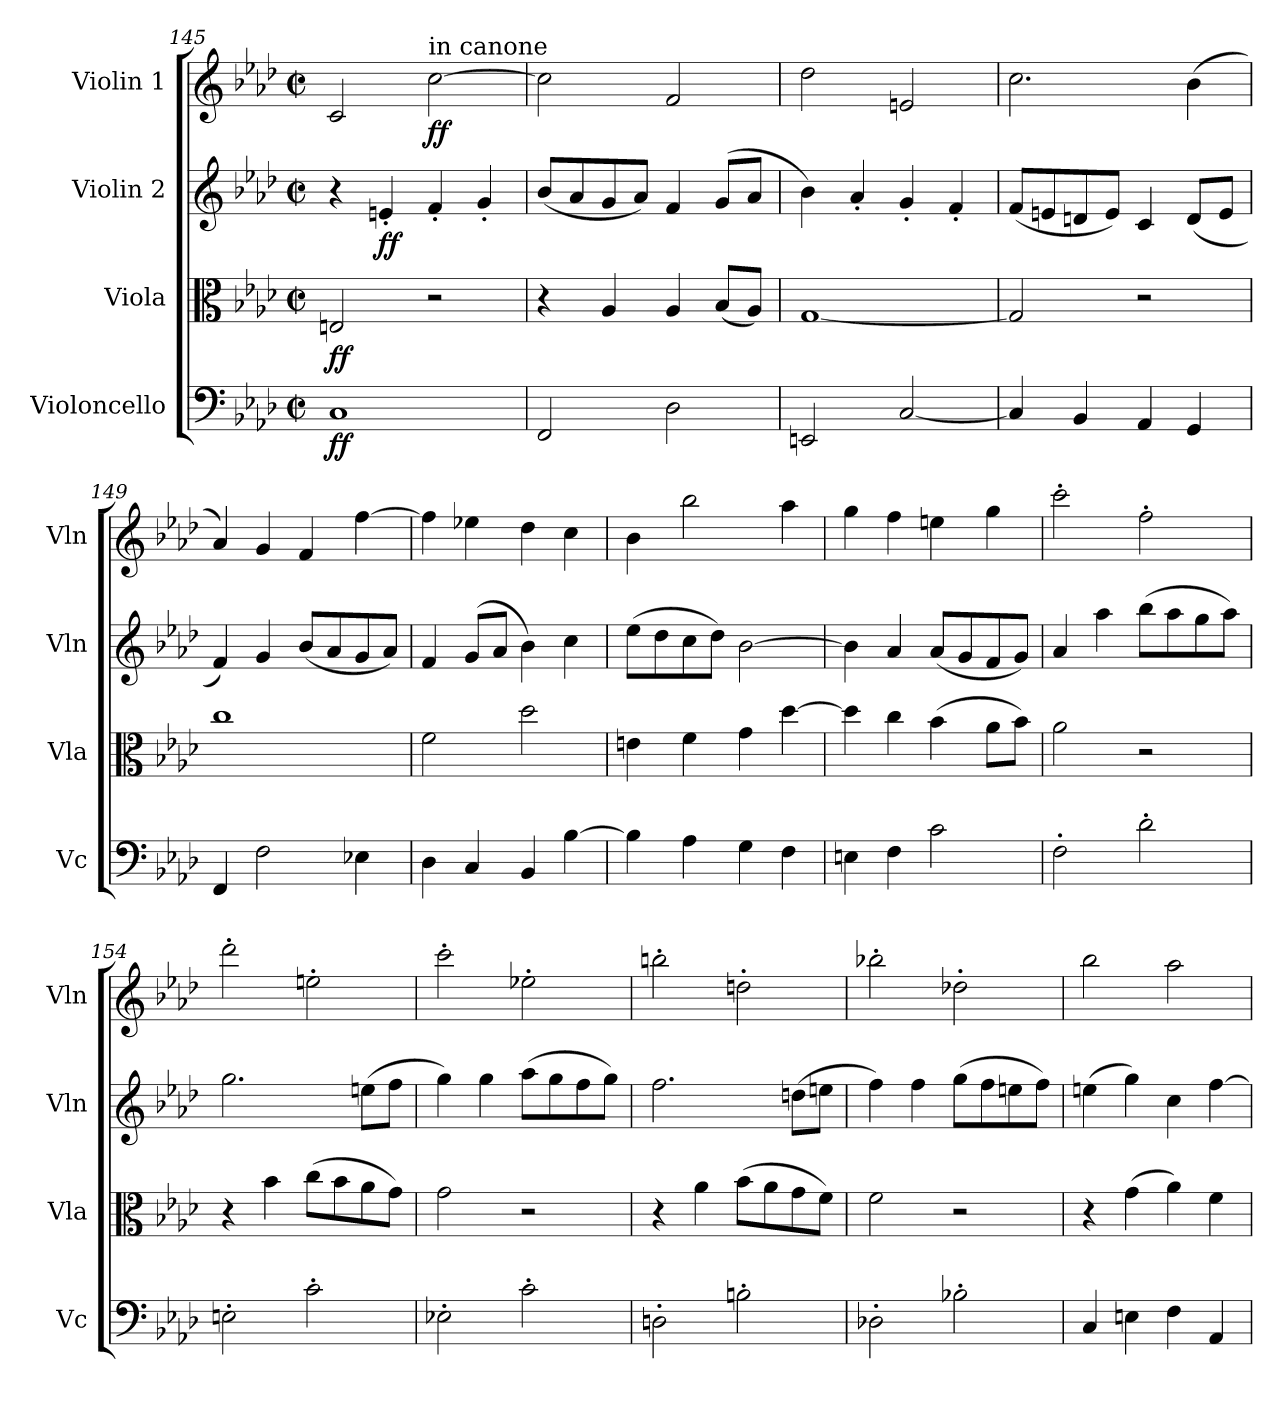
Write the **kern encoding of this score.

**kern	**dynam	**kern	**dynam	**kern	**dynam	**kern	**dynam
*part4	*part4	*part3	*part3	*part2	*part2	*part1	*part1
*staff4	*staff4	*staff3	*staff3	*staff2	*staff2	*staff1	*staff1
*I"Violoncello	*	*I"Viola	*	*I"Violin 2	*	*I"Violin 1	*
*I'Vc	*	*I'Vla	*	*I'Vln	*	*I'Vln	*
*clefF4	*	*clefC3	*	*clefG2	*	*clefG2	*
*k[b-e-a-d-]	*	*k[b-e-a-d-]	*	*k[b-e-a-d-]	*	*k[b-e-a-d-]	*
*M2/2	*	*M2/2	*	*M2/2	*	*M2/2	*
*met(c|)	*	*met(c|)	*	*met(c|)	*	*met(c|)	*
=145	=145	=145	=145	=145	=145	=145	=145
!	!LO:DY:b	!	!LO:DY:b	!	!	!	!
1C	ff	2En/	ff	4r	.	2c/	.
!	!	!	!	!	!LO:DY:b	!	!
.	.	.	.	4en'/	ff	.	.
!	!	!	!	!	!	!LO:TX:a:t=in canone	!
!	!	!	!	!	!	!	!LO:DY:b
.	.	2r	.	4f'/	.	[2cc\	ff
.	.	.	.	4g'/	.	.	.
=146	=146	=146	=146	=146	=146	=146	=146
2FF/	.	4r	.	(8b-/L	.	2cc\]	.
.	.	.	.	8a-/	.	.	.
.	.	4A-/	.	8g/	.	.	.
.	.	.	.	8a-/J)	.	.	.
2D-\	.	4A-/	.	4f/	.	2f/	.
.	.	(8B-/L	.	(8g/L	.	.	.
.	.	8A-/J)	.	8a-/J	.	.	.
=147	=147	=147	=147	=147	=147	=147	=147
2EEn/	.	[1G	.	4b-\)	.	2dd-\	.
.	.	.	.	4a-'/	.	.	.
[2C/	.	.	.	4g'/	.	2en/	.
.	.	.	.	4f'/	.	.	.
=148	=148	=148	=148	=148	=148	=148	=148
4C/]	.	2G/]	.	(8f/L	.	2.cc\	.
.	.	.	.	8en/	.	.	.
4BB-/	.	.	.	8dn/	.	.	.
.	.	.	.	8e/J)	.	.	.
4AA-/	.	2r	.	4c/	.	.	.
4GG/	.	.	.	(8d/L	.	(4b-\	.
.	.	.	.	8e/J	.	.	.
=149	=149	=149	=149	=149	=149	=149	=149
4FF/	.	1cc	.	4f/)	.	4a-/)	.
2F\	.	.	.	4g/	.	4g/	.
.	.	.	.	(8b-/L	.	4f/	.
.	.	.	.	8a-/	.	.	.
4E-X\	.	.	.	8g/	.	[4ff\	.
.	.	.	.	8a-/J)	.	.	.
!!LO:LB:g=z
=150	=150	=150	=150	=150	=150	=150	=150
4D-\	.	2f\	.	4f/	.	4ff\]	.
4C/	.	.	.	(8g/L	.	4ee-X\	.
.	.	.	.	8a-/J	.	.	.
4BB-/	.	2dd-\	.	4b-\)	.	4dd-\	.
[4B-\	.	.	.	4cc\	.	4cc\	.
=151	=151	=151	=151	=151	=151	=151	=151
4B-\]	.	4en\	.	(8ee-\L	.	4b-\	.
.	.	.	.	8dd-\	.	.	.
4A-\	.	4f\	.	8cc\	.	2bb-\	.
.	.	.	.	8dd-\J)	.	.	.
4G\	.	4g\	.	[2b-\	.	.	.
4F\	.	[4dd-\	.	.	.	4aa-\	.
=152	=152	=152	=152	=152	=152	=152	=152
4En\	.	4dd-\]	.	4b-\]	.	4gg\	.
4F\	.	4cc\	.	4a-/	.	4ff\	.
2c\	.	(4b-\	.	(8a-/L	.	4een\	.
.	.	.	.	8g/	.	.	.
.	.	8a-\L	.	8f/	.	4gg\	.
.	.	8b-\J)	.	8g/J)	.	.	.
=153	=153	=153	=153	=153	=153	=153	=153
2F'\	.	2a-\	.	4a-/	.	2ccc'\	.
.	.	.	.	4aa-\	.	.	.
2d-'\	.	2r	.	(8bb-\L	.	2ff'\	.
.	.	.	.	8aa-\	.	.	.
.	.	.	.	8gg\	.	.	.
.	.	.	.	8aa-\J)	.	.	.
=154	=154	=154	=154	=154	=154	=154	=154
2En'\	.	4r	.	2.gg\	.	2ddd-'\	.
.	.	4b-\	.	.	.	.	.
2c'\	.	(8cc\L	.	.	.	2een'\	.
.	.	8b-\	.	.	.	.	.
.	.	8a-\	.	(8een\L	.	.	.
.	.	8g\J)	.	8ff\J	.	.	.
=155	=155	=155	=155	=155	=155	=155	=155
2E-X'\	.	2g\	.	4gg\)	.	2ccc'\	.
.	.	.	.	4gg\	.	.	.
2c'\	.	2r	.	(8aa-\L	.	2ee-X'\	.
.	.	.	.	8gg\	.	.	.
.	.	.	.	8ff\	.	.	.
.	.	.	.	8gg\J)	.	.	.
!!LO:LB:g=z
=156	=156	=156	=156	=156	=156	=156	=156
2Dn'\	.	4r	.	2.ff\	.	2bbn'\	.
.	.	4a-\	.	.	.	.	.
2Bn'\	.	(8b-\L	.	.	.	2ddn'\	.
.	.	8a-\	.	.	.	.	.
.	.	8g\	.	(8ddn\L	.	.	.
.	.	8f\J)	.	8een\J	.	.	.
=157	=157	=157	=157	=157	=157	=157	=157
2D-X'\	.	2f\	.	4ff\)	.	2bb-X'\	.
.	.	.	.	4ff\	.	.	.
2B-X'\	.	2r	.	(8gg\L	.	2dd-X'\	.
.	.	.	.	8ff\	.	.	.
.	.	.	.	8een\	.	.	.
.	.	.	.	8ff\J)	.	.	.
=158	=158	=158	=158	=158	=158	=158	=158
4C/	.	4r	.	(4een\	.	2bb-\	.
4En\	.	(4g\	.	4gg\)	.	.	.
4F\	.	4a-\)	.	4cc\	.	2aa-\	.
4AA-/	.	4f\	.	[4ff\	.	.	.
=	=	=	=	=	=	=	=
*-	*-	*-	*-	*-	*-	*-	*-
